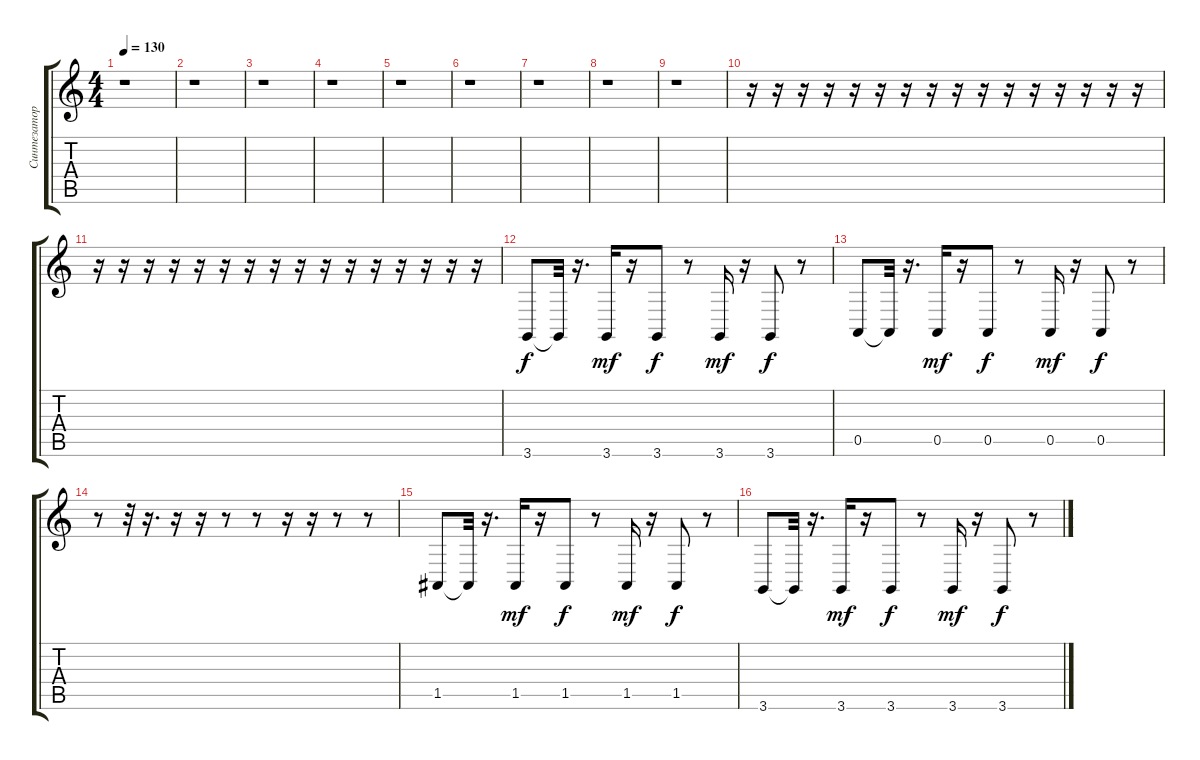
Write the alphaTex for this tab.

\track ("Синтезатор" "Синтезатор") {instrument lead8bassandlead}
\staff {score tabs}
\tuning (E4 B3 G3 D3 A2 E2) {hide}
\ts (4 4)
\tempo 130
\clef g2
\ks c
r.1{dy f} |
r.1 |
r.1 |
r.1 |
r.1 |
r.1 |
r.1 |
r.1 |
r.1 |
r.16 r.16 r.16 r.16 r.16 r.16 r.16 r.16 r.16 r.16 r.16 r.16 r.16 r.16 r.16 r.16 |
r.16 r.16 r.16 r.16 r.16 r.16 r.16 r.16 r.16 r.16 r.16 r.16 r.16 r.16 r.16 r.16 |
3.6.8 3.6{t}.32 r.16{d} 3.6.16{dy mf} r.16 3.6.8{dy f} r.8 3.6.16{dy mf} r.16 3.6.8{dy f} r.8 |
0.5.8 0.5{t}.32 r.16{d} 0.5.16{dy mf} r.16 0.5.8{dy f} r.8 0.5.16{dy mf} r.16 0.5.8{dy f} r.8 |
r.8 r.32 r.16{d} r.16 r.16 r.8 r.8 r.16 r.16 r.8 r.8 |
1.5.8 1.5{t}.32 r.16{d} 1.5.16{dy mf} r.16 1.5.8{dy f} r.8 1.5.16{dy mf} r.16 1.5.8{dy f} r.8 |
3.6.8 3.6{t}.32 r.16{d} 3.6.16{dy mf} r.16 3.6.8{dy f} r.8 3.6.16{dy mf} r.16 3.6.8{dy f} r.8
